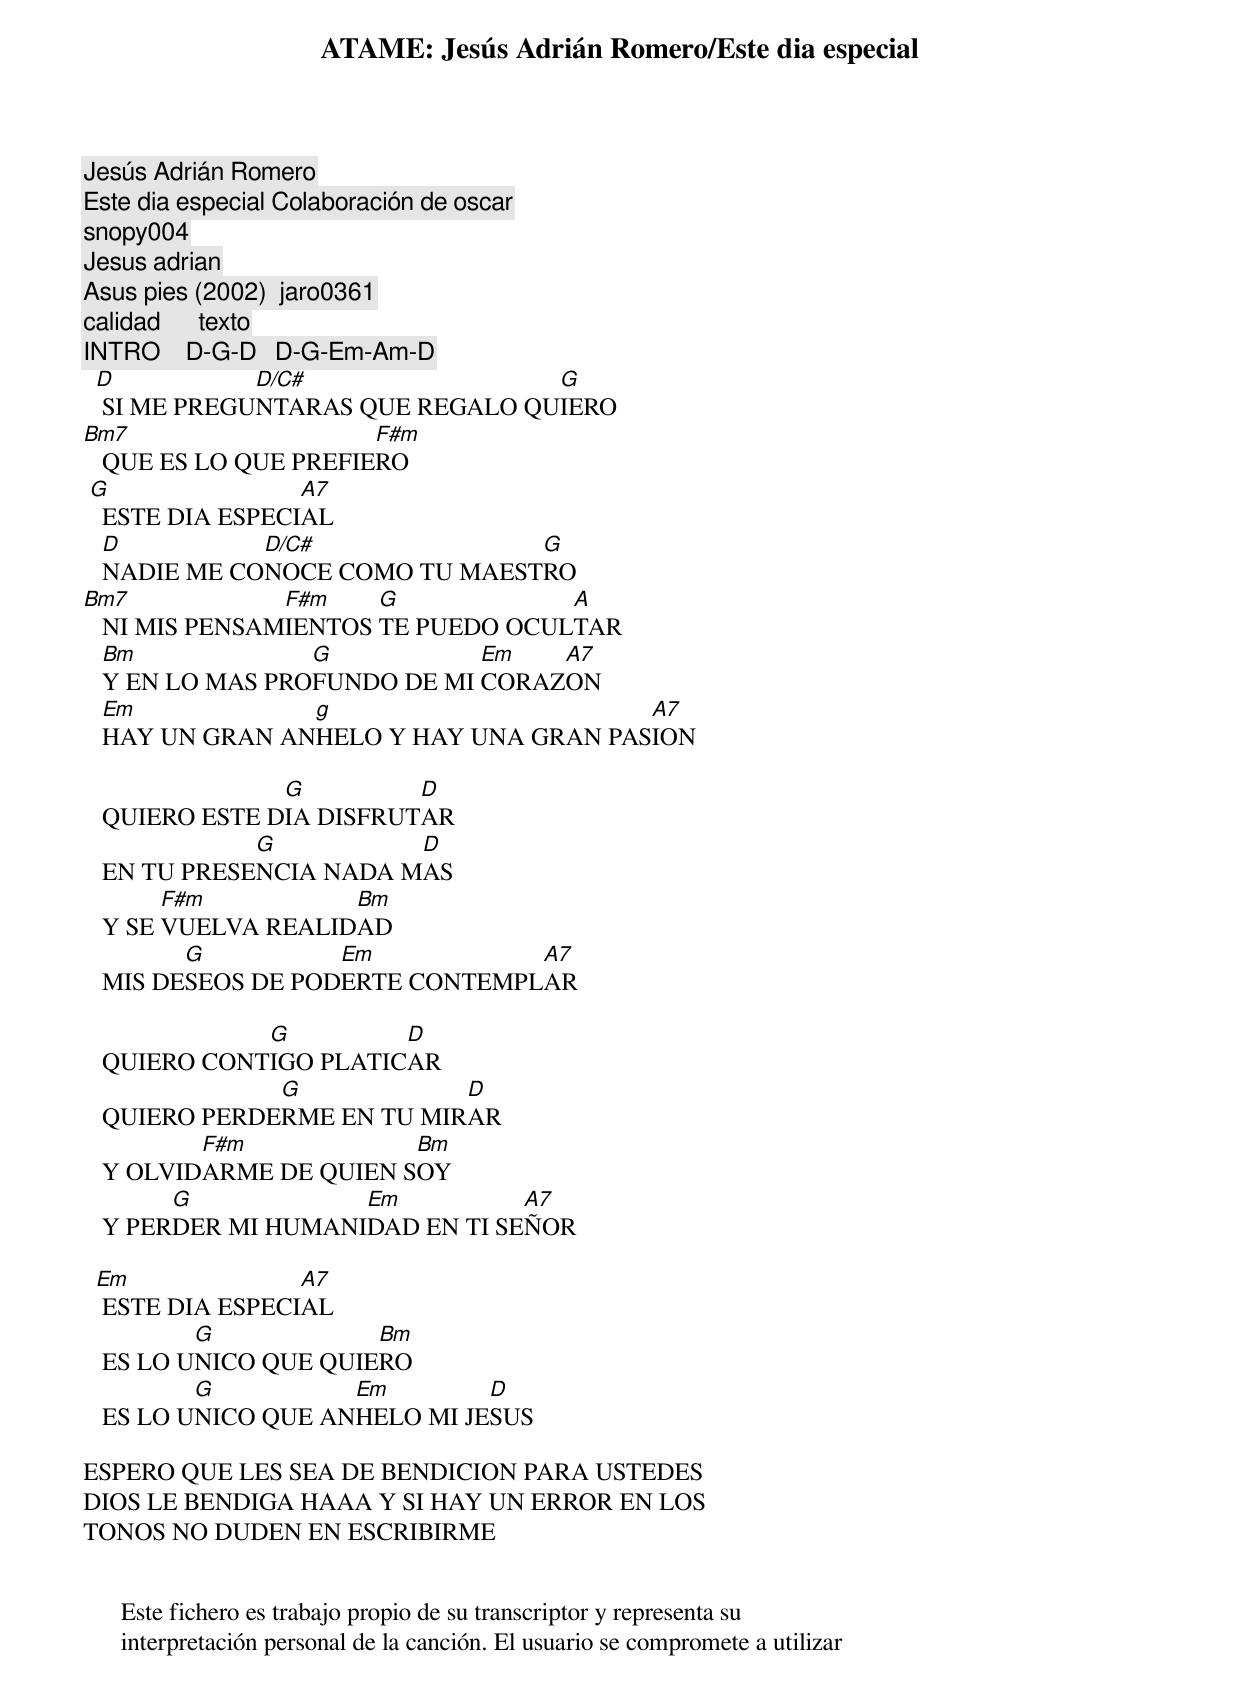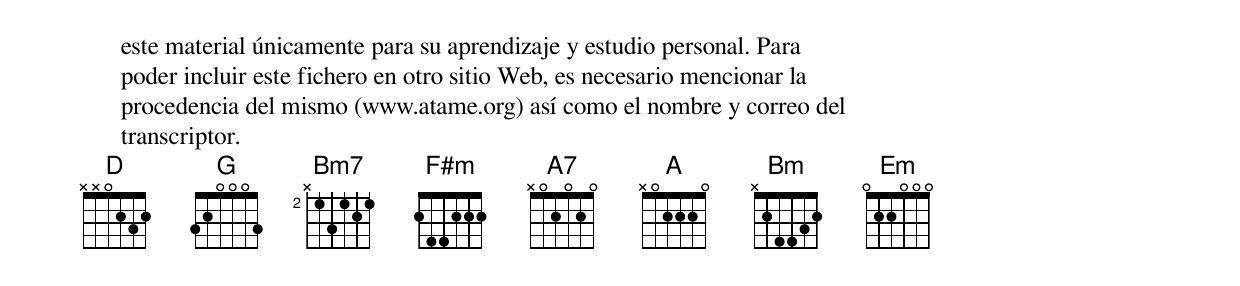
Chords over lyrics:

ATAME: Jesús Adrián Romero/Este dia especial

      Jesús Adrián Romero
      Este dia especial Colaboración de oscar
      snopy004
      Jesus adrian
      Asus pies (2002)  jaro0361
      calidad      texto
        INTRO    D-G-D   D-G-Em-Am-D
  D           D/C#                G
   SI ME PREGUNTARAS QUE REGALO QUIERO
Bm7                    F#m
   QUE ES LO QUE PREFIERO
 G                A7
   ESTE DIA ESPECIAL
   D          D/C#              G
   NADIE ME CONOCE COMO TU MAESTRO
Bm7             F#m    G            A
   NI MIS PENSAMIENTOS TE PUEDO OCULTAR
   Bm             G           Em   A7
   Y EN LO MAS PROFUNDO DE MI CORAZON
   Em            g                      A7
   HAY UN GRAN ANHELO Y HAY UNA GRAN PASION

                G         D
   QUIERO ESTE DIA DISFRUTAR
              G          D
   EN TU PRESENCIA NADA MAS
        F#m          Bm
   Y SE VUELVA REALIDAD
         G          Em           A7
   MIS DESEOS DE PODERTE CONTEMPLAR

              G         D
   QUIERO CONTIGO PLATICAR
               G            D
   QUIERO PERDERME EN TU MIRAR
          F#m            Bm
   Y OLVIDARME DE QUIEN SOY
        G            Em          A7
   Y PERDER MI HUMANIDAD EN TI SEÑOR

  Em              A7
   ESTE DIA ESPECIAL
          G            Bm
   ES LO UNICO QUE QUIERO
          G          Em        D
   ES LO UNICO QUE ANHELO MI JESUS

ESPERO QUE LES SEA DE BENDICION PARA USTEDES
DIOS LE BENDIGA HAAA Y SI HAY UN ERROR EN LOS
TONOS NO DUDEN EN ESCRIBIRME


      Este fichero es trabajo propio de su transcriptor y representa su
      interpretación personal de la canción. El usuario se compromete a utilizar
      este material únicamente para su aprendizaje y estudio personal. Para
      poder incluir este fichero en otro sitio Web, es necesario mencionar la
      procedencia del mismo (www.atame.org) así como el nombre y correo del
      transcriptor.
